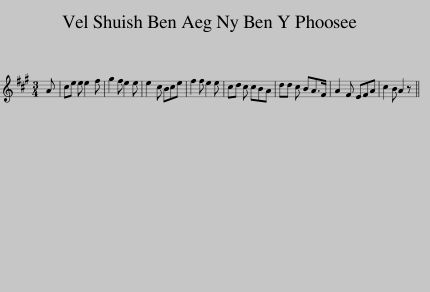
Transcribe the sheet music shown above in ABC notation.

X:1
L:1/8
M:3/4
I:linebreak $
K:A
V:1 treble
V:1
 A | ce e e2 f | g2 f e2 e | e2 c Bce | f2 f e2 e | %5
 cd c cBA | dd c BA>F | A2 F EFA | c2 B A2 z || %9
